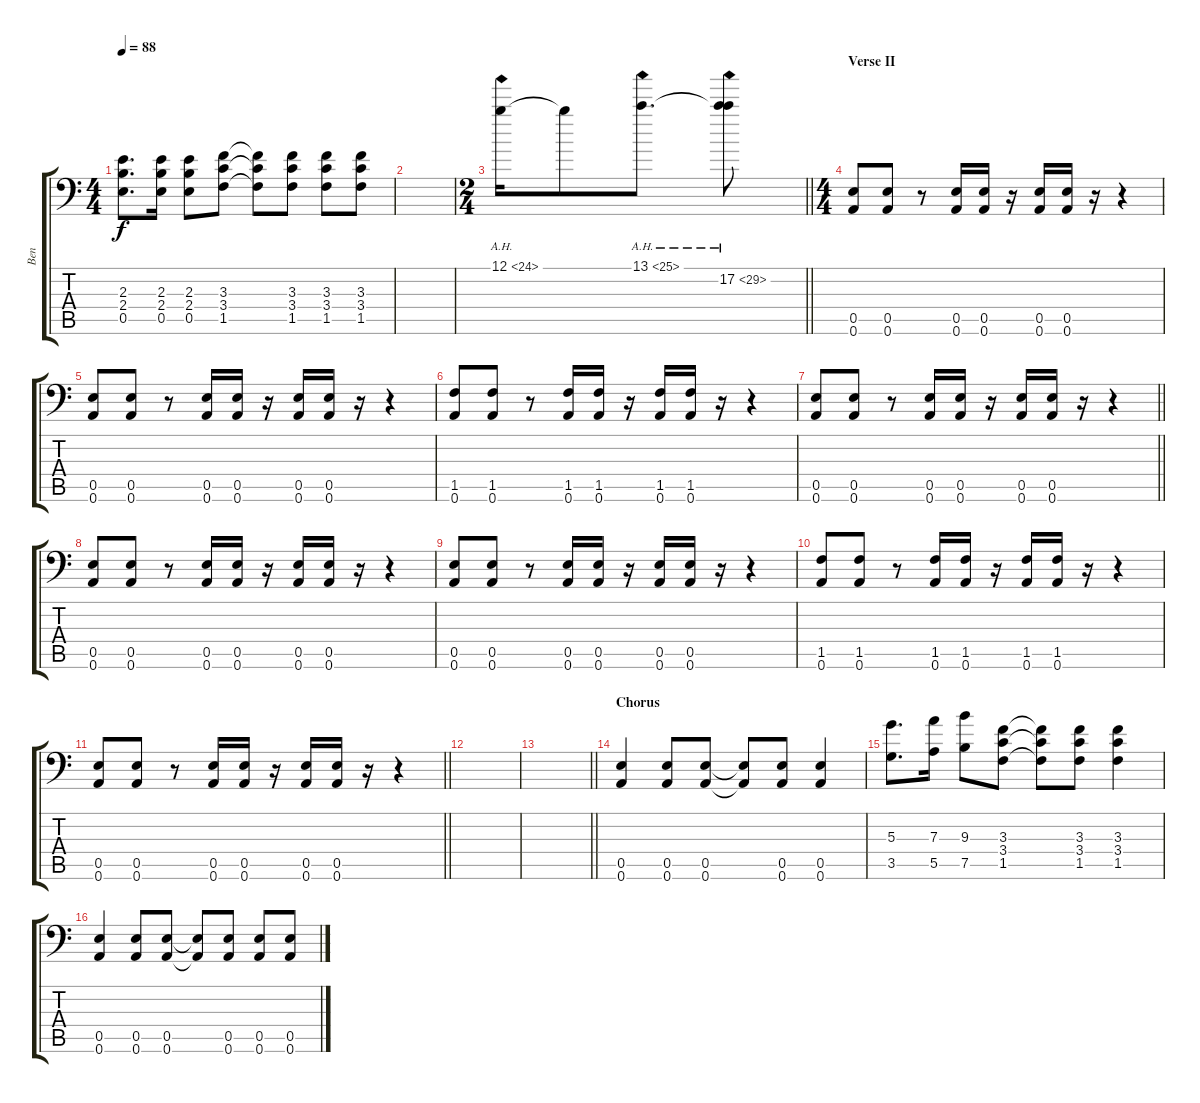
\track ("Ben" "Ben") {instrument overdrivenguitar}
\staff {score tabs}
\tuning (B3 G3 D3 A2 E2 A1) {hide}
\ts (4 4)
\tempo 88
\clef f4
\ks c
(2.3 2.4 0.5).8{d dy f} (2.3 2.4 0.5).16 (2.3 2.4 0.5).8 (3.3 3.4 1.5).8 (3.3{t} 3.4{t} 1.5{t}).8 (3.3 3.4 1.5).8 (3.3 3.4 1.5).8 (3.3 3.4 1.5).8 |
|
\ts (2 4)
\barLineRight lightlight
12.1{ah 12}.16{volume 8} 12.1{t}.8 13.1{ah 12}.8{d} (13.1{t} 17.2{ah 12}).8 |
\ts (4 4)
\section ("" "Verse II")
(0.5 0.6).8{volume 13} (0.5 0.6).8 r.8 (0.5 0.6).16 (0.5 0.6).16 r.16 (0.5 0.6).16 (0.5 0.6).16 r.16 r.4 |
(0.5 0.6).8 (0.5 0.6).8 r.8 (0.5 0.6).16 (0.5 0.6).16 r.16 (0.5 0.6).16 (0.5 0.6).16 r.16 r.4 |
(1.5 0.6).8 (1.5 0.6).8 r.8 (1.5 0.6).16 (1.5 0.6).16 r.16 (1.5 0.6).16 (1.5 0.6).16 r.16 r.4 |
\barLineRight lightlight
(0.5 0.6).8{volume 13} (0.5 0.6).8 r.8 (0.5 0.6).16 (0.5 0.6).16 r.16 (0.5 0.6).16 (0.5 0.6).16 r.16 r.4 |
(0.5 0.6).8{volume 13} (0.5 0.6).8 r.8 (0.5 0.6).16 (0.5 0.6).16 r.16 (0.5 0.6).16 (0.5 0.6).16 r.16 r.4 |
(0.5 0.6).8 (0.5 0.6).8 r.8 (0.5 0.6).16 (0.5 0.6).16 r.16 (0.5 0.6).16 (0.5 0.6).16 r.16 r.4 |
(1.5 0.6).8 (1.5 0.6).8 r.8 (1.5 0.6).16 (1.5 0.6).16 r.16 (1.5 0.6).16 (1.5 0.6).16 r.16 r.4 |
\barLineRight lightlight
(0.5 0.6).8{volume 13} (0.5 0.6).8 r.8 (0.5 0.6).16 (0.5 0.6).16 r.16 (0.5 0.6).16 (0.5 0.6).16 r.16 r.4 |
|
\barLineRight lightlight
|
\section ("" "Chorus")
(0.5 0.6).4 (0.5 0.6).8 (0.5 0.6).8 (0.5{t} 0.6{t}).8 (0.5 0.6).8 (0.5 0.6).4 |
(5.3 3.5).8{d} (7.3 5.5).16 (9.3 7.5).8 (3.3 3.4 1.5).8 (3.3{t} 3.4{t} 1.5{t}).8 (3.3 3.4 1.5).8 (3.3 3.4 1.5).4 |
(0.5 0.6).4 (0.5 0.6).8 (0.5 0.6).8 (0.5{t} 0.6{t}).8 (0.5 0.6).8 (0.5 0.6).8 (0.5 0.6).8
